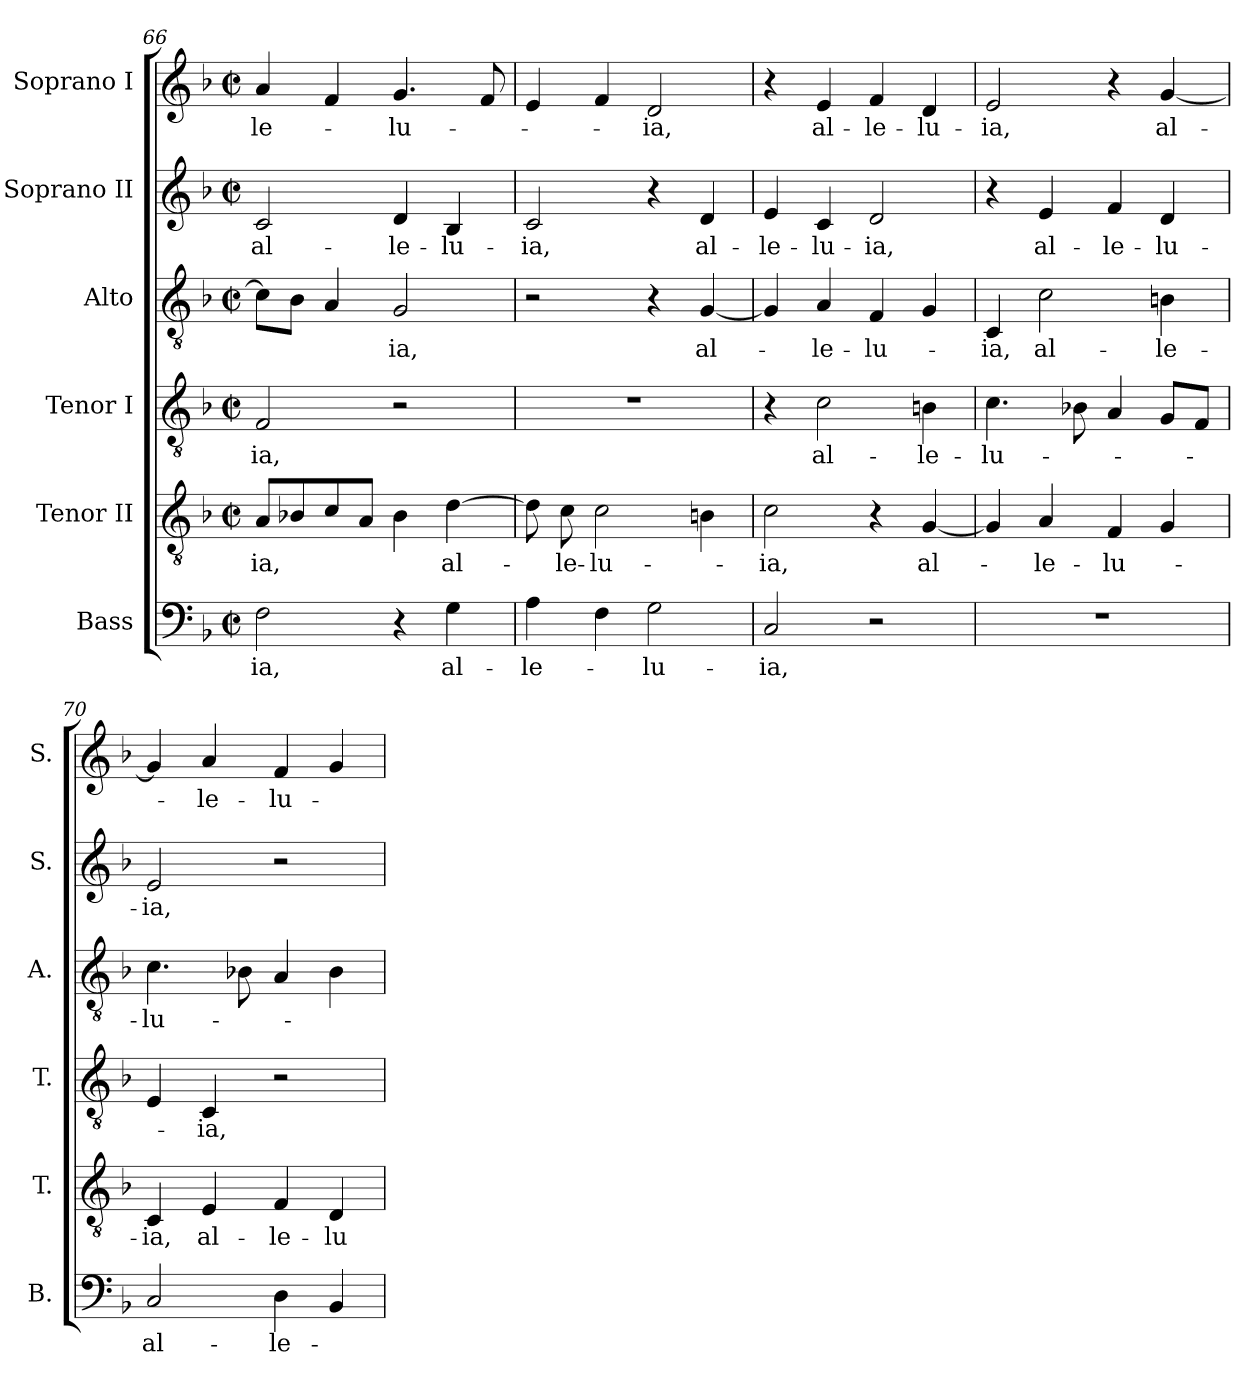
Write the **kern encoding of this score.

**kern	**text	**kern	**text	**kern	**text	**kern	**text	**kern	**text	**kern	**text
*part6	*part6	*part5	*part5	*part4	*part4	*part3	*part3	*part2	*part2	*part1	*part1
*staff6	*staff6	*staff5	*staff5	*staff4	*staff4	*staff3	*staff3	*staff2	*staff2	*staff1	*staff1
*I"Bass	*	*I"Tenor II	*	*I"Tenor I	*	*I"Alto	*	*I"Soprano II	*	*I"Soprano I	*
*I'B.	*	*I'T.	*	*I'T.	*	*I'A.	*	*I'S.	*	*I'S.	*
*clefF4	*	*clefGv2	*	*clefGv2	*	*clefGv2	*	*clefG2	*	*clefG2	*
*	*	*ITrd7c12	*	*ITrd7c12	*	*	*	*	*	*	*
*k[b-]	*	*k[b-]	*	*k[b-]	*	*k[b-]	*	*k[b-]	*	*k[b-]	*
*F:	*	*F:	*	*F:	*	*F:	*	*F:	*	*F:	*
*M2/2	*	*M2/2	*	*M2/2	*	*M2/2	*	*M2/2	*	*M2/2	*
*met(c|)	*	*met(c|)	*	*met(c|)	*	*met(c|)	*	*met(c|)	*	*met(c|)	*
=66	=66	=66	=66	=66	=66	=66	=66	=66	=66	=66	=66
!	!LO:LY:b:color=#000000	!	!	!	!	!	!	!	!	!	!
!	!	!	!LO:LY:b:color=#000000	!	!	!	!	!	!	!	!
!	!	!	!	!	!LO:LY:b:color=#000000	!	!	!	!	!	!
!	!	!	!	!	!	!	!	!	!LO:LY:b:color=#000000	!	!
!	!	!	!	!	!	!	!	!	!	!	!LO:LY:b:color=#000000
2Fi\	-ia,	8AAi/L	-ia,	2FFi/	-ia,	8ci\L]	.	2ci/	al-	4ai/	-le-
.	.	8BB-Xi/	.	.	.	8B-i\J	.	.	.	.	.
.	.	8Ci/	.	.	.	4Ai/	.	.	.	4fi/	.
.	.	8AAi/J	.	.	.	.	.	.	.	.	.
!	!	!	!	!	!	!	!LO:LY:b:color=#000000	!	!	!	!
!	!	!	!	!	!	!	!	!	!LO:LY:b:color=#000000	!	!
!	!	!	!	!	!	!	!	!	!	!	!LO:LY:b:color=#000000
4r	.	4BB-i\	.	2r	.	2Gi/	-ia,	4di/	-le-	4.gi/	-lu-
!	!LO:LY:b:color=#000000	!	!	!	!	!	!	!	!	!	!
!	!	!	!LO:LY:b:color=#000000	!	!	!	!	!	!	!	!
!	!	!	!	!	!	!	!	!	!LO:LY:b:color=#000000	!	!
4Gi\	al-	[>4Di\	al-	.	.	.	.	4B-i/	-lu-	.	.
.	.	.	.	.	.	.	.	.	.	8fi/	.
=67	=67	=67	=67	=67	=67	=67	=67	=67	=67	=67	=67
!	!LO:LY:b:color=#000000	!	!	!	!	!	!	!	!	!	!
!	!	!	!	!	!	!	!	!	!LO:LY:b:color=#000000	!	!
4Ai\	-le-	8Di\]	.	1r	.	2r	.	2ci/	-ia,	4ei/	.
!	!	!	!LO:LY:b:color=#000000	!	!	!	!	!	!	!	!
.	.	8Ci\	-le-	.	.	.	.	.	.	.	.
!	!	!	!LO:LY:b:color=#000000	!	!	!	!	!	!	!	!
4Fi\	.	2Ci\	-lu-	.	.	.	.	.	.	4fi/	.
!	!LO:LY:b:color=#000000	!	!	!	!	!	!	!	!	!	!
!	!	!	!	!	!	!	!	!	!	!	!LO:LY:b:color=#000000
2Gi\	-lu-	.	.	.	.	4r	.	4r	.	2di/	-ia,
!	!	!	!	!	!	!	!LO:LY:b:color=#000000	!	!	!	!
!	!	!	!	!	!	!	!	!	!LO:LY:b:color=#000000	!	!
.	.	4BBni\	.	.	.	[<4Gi/	al-	4di/	al-	.	.
=68	=68	=68	=68	=68	=68	=68	=68	=68	=68	=68	=68
!	!LO:LY:b:color=#000000	!	!	!	!	!	!	!	!	!	!
!	!	!	!LO:LY:b:color=#000000	!	!	!	!	!	!	!	!
!	!	!	!	!	!	!	!	!	!LO:LY:b:color=#000000	!	!
2Ci/	-ia,	2Ci\	-ia,	4r	.	4Gi/]	.	4ei/	-le-	4r	.
!	!	!	!	!	!LO:LY:b:color=#000000	!	!	!	!	!	!
!	!	!	!	!	!	!	!LO:LY:b:color=#000000	!	!	!	!
!	!	!	!	!	!	!	!	!	!LO:LY:b:color=#000000	!	!
!	!	!	!	!	!	!	!	!	!	!	!LO:LY:b:color=#000000
.	.	.	.	2Ci\	al-	4Ai/	-le-	4ci/	-lu-	4ei/	al-
!	!	!	!	!	!	!	!LO:LY:b:color=#000000	!	!	!	!
!	!	!	!	!	!	!	!	!	!LO:LY:b:color=#000000	!	!
!	!	!	!	!	!	!	!	!	!	!	!LO:LY:b:color=#000000
2r	.	4r	.	.	.	4Fi/	-lu-	2di/	-ia,	4fi/	-le-
!	!	!	!LO:LY:b:color=#000000	!	!	!	!	!	!	!	!
!	!	!	!	!	!LO:LY:b:color=#000000	!	!	!	!	!	!
!	!	!	!	!	!	!	!	!	!	!	!LO:LY:b:color=#000000
.	.	[<4GGi/	al-	4BBni\	-le-	4Gi/	.	.	.	4di/	-lu-
!!LO:PB:g=z
=69	=69	=69	=69	=69	=69	=69	=69	=69	=69	=69	=69
!	!	!	!	!	!LO:LY:b:color=#000000	!	!	!	!	!	!
!	!	!	!	!	!	!	!LO:LY:b:color=#000000	!	!	!	!
!	!	!	!	!	!	!	!	!	!	!	!LO:LY:b:color=#000000
1r	.	4GGi/]	.	4.Ci\	-lu-	4Ci/	-ia,	4r	.	2ei/	-ia,
!	!	!	!LO:LY:b:color=#000000	!	!	!	!	!	!	!	!
!	!	!	!	!	!	!	!LO:LY:b:color=#000000	!	!	!	!
!	!	!	!	!	!	!	!	!	!LO:LY:b:color=#000000	!	!
.	.	4AAi/	-le-	.	.	2ci\	al-	4ei/	al-	.	.
.	.	.	.	8BB-Xi\	.	.	.	.	.	.	.
!	!	!	!LO:LY:b:color=#000000	!	!	!	!	!	!	!	!
!	!	!	!	!	!	!	!	!	!LO:LY:b:color=#000000	!	!
.	.	4FFi/	-lu-	4AAi/	.	.	.	4fi/	-le-	4r	.
!	!	!	!	!	!	!	!LO:LY:b:color=#000000	!	!	!	!
!	!	!	!	!	!	!	!	!	!LO:LY:b:color=#000000	!	!
!	!	!	!	!	!	!	!	!	!	!	!LO:LY:b:color=#000000
.	.	4GGi/	.	8GGi/L	.	4Bni\	-le-	4di/	-lu-	[<4gi/	al-
.	.	.	.	8FFi/J	.	.	.	.	.	.	.
=70	=70	=70	=70	=70	=70	=70	=70	=70	=70	=70	=70
!	!LO:LY:b:color=#000000	!	!	!	!	!	!	!	!	!	!
!	!	!	!LO:LY:b:color=#000000	!	!	!	!	!	!	!	!
!	!	!	!	!	!	!	!LO:LY:b:color=#000000	!	!	!	!
!	!	!	!	!	!	!	!	!	!LO:LY:b:color=#000000	!	!
2Ci/	al-	4CCi/	-ia,	4EEi/	.	4.ci\	-lu-	2ei/	-ia,	4gi/]	.
!	!	!	!LO:LY:b:color=#000000	!	!	!	!	!	!	!	!
!	!	!	!	!	!LO:LY:b:color=#000000	!	!	!	!	!	!
!	!	!	!	!	!	!	!	!	!	!	!LO:LY:b:color=#000000
.	.	4EEi/	al-	4CCi/	-ia,	.	.	.	.	4ai/	-le-
.	.	.	.	.	.	8B-Xi\	.	.	.	.	.
!	!LO:LY:b:color=#000000	!	!	!	!	!	!	!	!	!	!
!	!	!	!LO:LY:b:color=#000000	!	!	!	!	!	!	!	!
!	!	!	!	!	!	!	!	!	!	!	!LO:LY:b:color=#000000
4Di\	-le-	4FFi/	-le-	2r	.	4Ai/	.	2r	.	4fi/	-lu-
!	!	!	!LO:LY:b:color=#000000	!	!	!	!	!	!	!	!
4BB-i/	.	4DDi/	-lu-	.	.	4B-i\	.	.	.	4gi/	.
=	=	=	=	=	=	=	=	=	=	=	=
*-	*-	*-	*-	*-	*-	*-	*-	*-	*-	*-	*-
